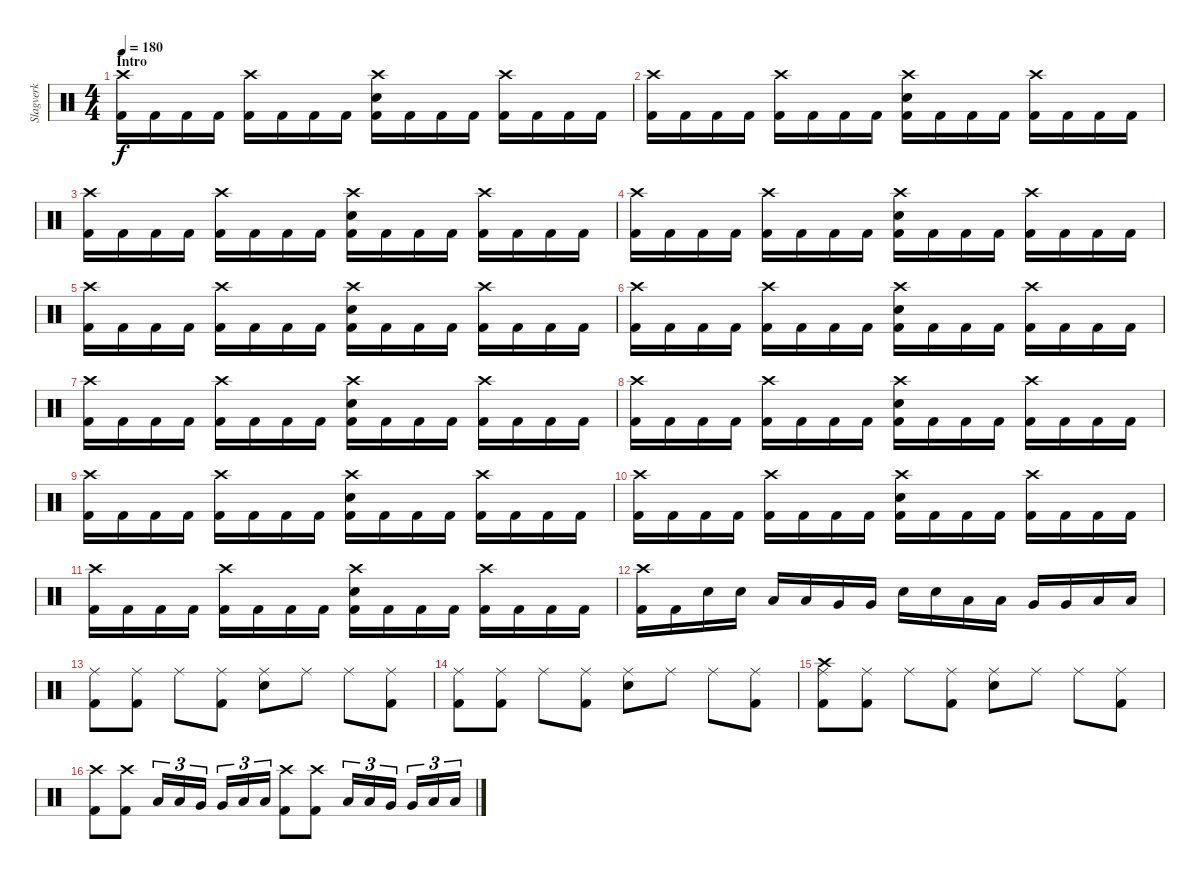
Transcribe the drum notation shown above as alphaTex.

\track ("Slagverk" "Slagverk") {instrument percussion}
\staff {score}
\articulation defaults
\ts (4 4)
\section ("" "Intro")
\tempo 180
\clef neutral
\ks c
("Crash high (hit)" "Kick (hit) 2").16{dy f} "Kick (hit) 2".16 "Kick (hit) 2".16 "Kick (hit) 2".16 ("Crash high (hit)" "Kick (hit) 2").16 "Kick (hit) 2".16 "Kick (hit) 2".16 "Kick (hit) 2".16 ("Crash high (hit)" "Electric Snare (hit)" "Kick (hit) 2").16 "Kick (hit) 2".16 "Kick (hit) 2".16 "Kick (hit) 2".16 ("Crash high (hit)" "Kick (hit) 2").16 "Kick (hit) 2".16 "Kick (hit) 2".16 "Kick (hit) 2".16 |
("Crash high (hit)" "Kick (hit) 2").16 "Kick (hit) 2".16 "Kick (hit) 2".16 "Kick (hit) 2".16 ("Crash high (hit)" "Kick (hit) 2").16 "Kick (hit) 2".16 "Kick (hit) 2".16 "Kick (hit) 2".16 ("Crash high (hit)" "Electric Snare (hit)" "Kick (hit) 2").16 "Kick (hit) 2".16 "Kick (hit) 2".16 "Kick (hit) 2".16 ("Crash high (hit)" "Kick (hit) 2").16 "Kick (hit) 2".16 "Kick (hit) 2".16 "Kick (hit) 2".16 |
("Crash high (hit)" "Kick (hit) 2").16 "Kick (hit) 2".16 "Kick (hit) 2".16 "Kick (hit) 2".16 ("Crash high (hit)" "Kick (hit) 2").16 "Kick (hit) 2".16 "Kick (hit) 2".16 "Kick (hit) 2".16 ("Crash high (hit)" "Electric Snare (hit)" "Kick (hit) 2").16 "Kick (hit) 2".16 "Kick (hit) 2".16 "Kick (hit) 2".16 ("Crash high (hit)" "Kick (hit) 2").16 "Kick (hit) 2".16 "Kick (hit) 2".16 "Kick (hit) 2".16 |
("Crash high (hit)" "Kick (hit) 2").16 "Kick (hit) 2".16 "Kick (hit) 2".16 "Kick (hit) 2".16 ("Crash high (hit)" "Kick (hit) 2").16 "Kick (hit) 2".16 "Kick (hit) 2".16 "Kick (hit) 2".16 ("Crash high (hit)" "Electric Snare (hit)" "Kick (hit) 2").16 "Kick (hit) 2".16 "Kick (hit) 2".16 "Kick (hit) 2".16 ("Crash high (hit)" "Kick (hit) 2").16 "Kick (hit) 2".16 "Kick (hit) 2".16 "Kick (hit) 2".16 |
("Crash high (hit)" "Kick (hit) 2").16 "Kick (hit) 2".16 "Kick (hit) 2".16 "Kick (hit) 2".16 ("Crash high (hit)" "Kick (hit) 2").16 "Kick (hit) 2".16 "Kick (hit) 2".16 "Kick (hit) 2".16 ("Crash high (hit)" "Electric Snare (hit)" "Kick (hit) 2").16 "Kick (hit) 2".16 "Kick (hit) 2".16 "Kick (hit) 2".16 ("Crash high (hit)" "Kick (hit) 2").16 "Kick (hit) 2".16 "Kick (hit) 2".16 "Kick (hit) 2".16 |
("Crash high (hit)" "Kick (hit) 2").16 "Kick (hit) 2".16 "Kick (hit) 2".16 "Kick (hit) 2".16 ("Crash high (hit)" "Kick (hit) 2").16 "Kick (hit) 2".16 "Kick (hit) 2".16 "Kick (hit) 2".16 ("Crash high (hit)" "Electric Snare (hit)" "Kick (hit) 2").16 "Kick (hit) 2".16 "Kick (hit) 2".16 "Kick (hit) 2".16 ("Crash high (hit)" "Kick (hit) 2").16 "Kick (hit) 2".16 "Kick (hit) 2".16 "Kick (hit) 2".16 |
("Crash high (hit)" "Kick (hit) 2").16 "Kick (hit) 2".16 "Kick (hit) 2".16 "Kick (hit) 2".16 ("Crash high (hit)" "Kick (hit) 2").16 "Kick (hit) 2".16 "Kick (hit) 2".16 "Kick (hit) 2".16 ("Crash high (hit)" "Electric Snare (hit)" "Kick (hit) 2").16 "Kick (hit) 2".16 "Kick (hit) 2".16 "Kick (hit) 2".16 ("Crash high (hit)" "Kick (hit) 2").16 "Kick (hit) 2".16 "Kick (hit) 2".16 "Kick (hit) 2".16 |
("Crash high (hit)" "Kick (hit) 2").16 "Kick (hit) 2".16 "Kick (hit) 2".16 "Kick (hit) 2".16 ("Crash high (hit)" "Kick (hit) 2").16 "Kick (hit) 2".16 "Kick (hit) 2".16 "Kick (hit) 2".16 ("Crash high (hit)" "Electric Snare (hit)" "Kick (hit) 2").16 "Kick (hit) 2".16 "Kick (hit) 2".16 "Kick (hit) 2".16 ("Crash high (hit)" "Kick (hit) 2").16 "Kick (hit) 2".16 "Kick (hit) 2".16 "Kick (hit) 2".16 |
("Crash high (hit)" "Kick (hit) 2").16 "Kick (hit) 2".16 "Kick (hit) 2".16 "Kick (hit) 2".16 ("Crash high (hit)" "Kick (hit) 2").16 "Kick (hit) 2".16 "Kick (hit) 2".16 "Kick (hit) 2".16 ("Crash high (hit)" "Electric Snare (hit)" "Kick (hit) 2").16 "Kick (hit) 2".16 "Kick (hit) 2".16 "Kick (hit) 2".16 ("Crash high (hit)" "Kick (hit) 2").16 "Kick (hit) 2".16 "Kick (hit) 2".16 "Kick (hit) 2".16 |
("Crash high (hit)" "Kick (hit) 2").16 "Kick (hit) 2".16 "Kick (hit) 2".16 "Kick (hit) 2".16 ("Crash high (hit)" "Kick (hit) 2").16 "Kick (hit) 2".16 "Kick (hit) 2".16 "Kick (hit) 2".16 ("Crash high (hit)" "Electric Snare (hit)" "Kick (hit) 2").16 "Kick (hit) 2".16 "Kick (hit) 2".16 "Kick (hit) 2".16 ("Crash high (hit)" "Kick (hit) 2").16 "Kick (hit) 2".16 "Kick (hit) 2".16 "Kick (hit) 2".16 |
("Crash high (hit)" "Kick (hit) 2").16 "Kick (hit) 2".16 "Kick (hit) 2".16 "Kick (hit) 2".16 ("Crash high (hit)" "Kick (hit) 2").16 "Kick (hit) 2".16 "Kick (hit) 2".16 "Kick (hit) 2".16 ("Crash high (hit)" "Electric Snare (hit)" "Kick (hit) 2").16 "Kick (hit) 2".16 "Kick (hit) 2".16 "Kick (hit) 2".16 ("Crash high (hit)" "Kick (hit) 2").16 "Kick (hit) 2".16 "Kick (hit) 2".16 "Kick (hit) 2".16 |
("Crash high (hit)" "Kick (hit) 2").16 "Kick (hit) 2".16 "Electric Snare (hit)".16 "Electric Snare (hit)".16 "Low Tom (hit)".16 "Low Tom (hit)".16 "Very Low Tom (hit)".16 "Very Low Tom (hit)".16 "Electric Snare (hit)".16 "Electric Snare (hit)".16 "Low Tom (hit)".16 "Low Tom (hit)".16 "Very Low Tom (hit)".16 "Very Low Tom (hit)".16 "Low Floor Tom (hit)".16 "Low Floor Tom (hit)".16 |
("Ride (middle)" "Kick (hit) 2").8 ("Ride (middle)" "Kick (hit) 2").8 "Ride (middle)".8 ("Ride (middle)" "Kick (hit) 2").8 ("Ride (middle)" "Electric Snare (hit)").8 "Ride (middle)".8 "Ride (middle)".8 ("Ride (middle)" "Kick (hit) 2").8 |
("Ride (middle)" "Kick (hit) 2").8 ("Ride (middle)" "Kick (hit) 2").8 "Ride (middle)".8 ("Ride (middle)" "Kick (hit) 2").8 ("Ride (middle)" "Electric Snare (hit)").8 "Ride (middle)".8 "Ride (middle)".8 ("Ride (middle)" "Kick (hit) 2").8 |
("Crash high (hit)" "Ride (middle)" "Kick (hit) 2").8 ("Ride (middle)" "Kick (hit) 2").8 "Ride (middle)".8 ("Ride (middle)" "Kick (hit) 2").8 ("Ride (middle)" "Electric Snare (hit)").8 "Ride (middle)".8 "Ride (middle)".8 ("Ride (middle)" "Kick (hit) 2").8 |
("Crash high (hit)" "Kick (hit) 2").8 ("Crash high (hit)" "Kick (hit) 2").8 "Low Tom (hit)".16{tu (3 2)} "Low Tom (hit)".16{tu (3 2)} "Very Low Tom (hit)".16{tu (3 2)} "Very Low Tom (hit)".16{tu (3 2)} "Low Floor Tom (hit)".16{tu (3 2)} "Low Floor Tom (hit)".16{tu (3 2)} ("Crash high (hit)" "Kick (hit) 2").8 ("Crash high (hit)" "Kick (hit) 2").8 "Low Tom (hit)".16{tu (3 2)} "Low Tom (hit)".16{tu (3 2)} "Very Low Tom (hit)".16{tu (3 2)} "Very Low Tom (hit)".16{tu (3 2)} "Low Floor Tom (hit)".16{tu (3 2)} "Low Floor Tom (hit)".16{tu (3 2)}
